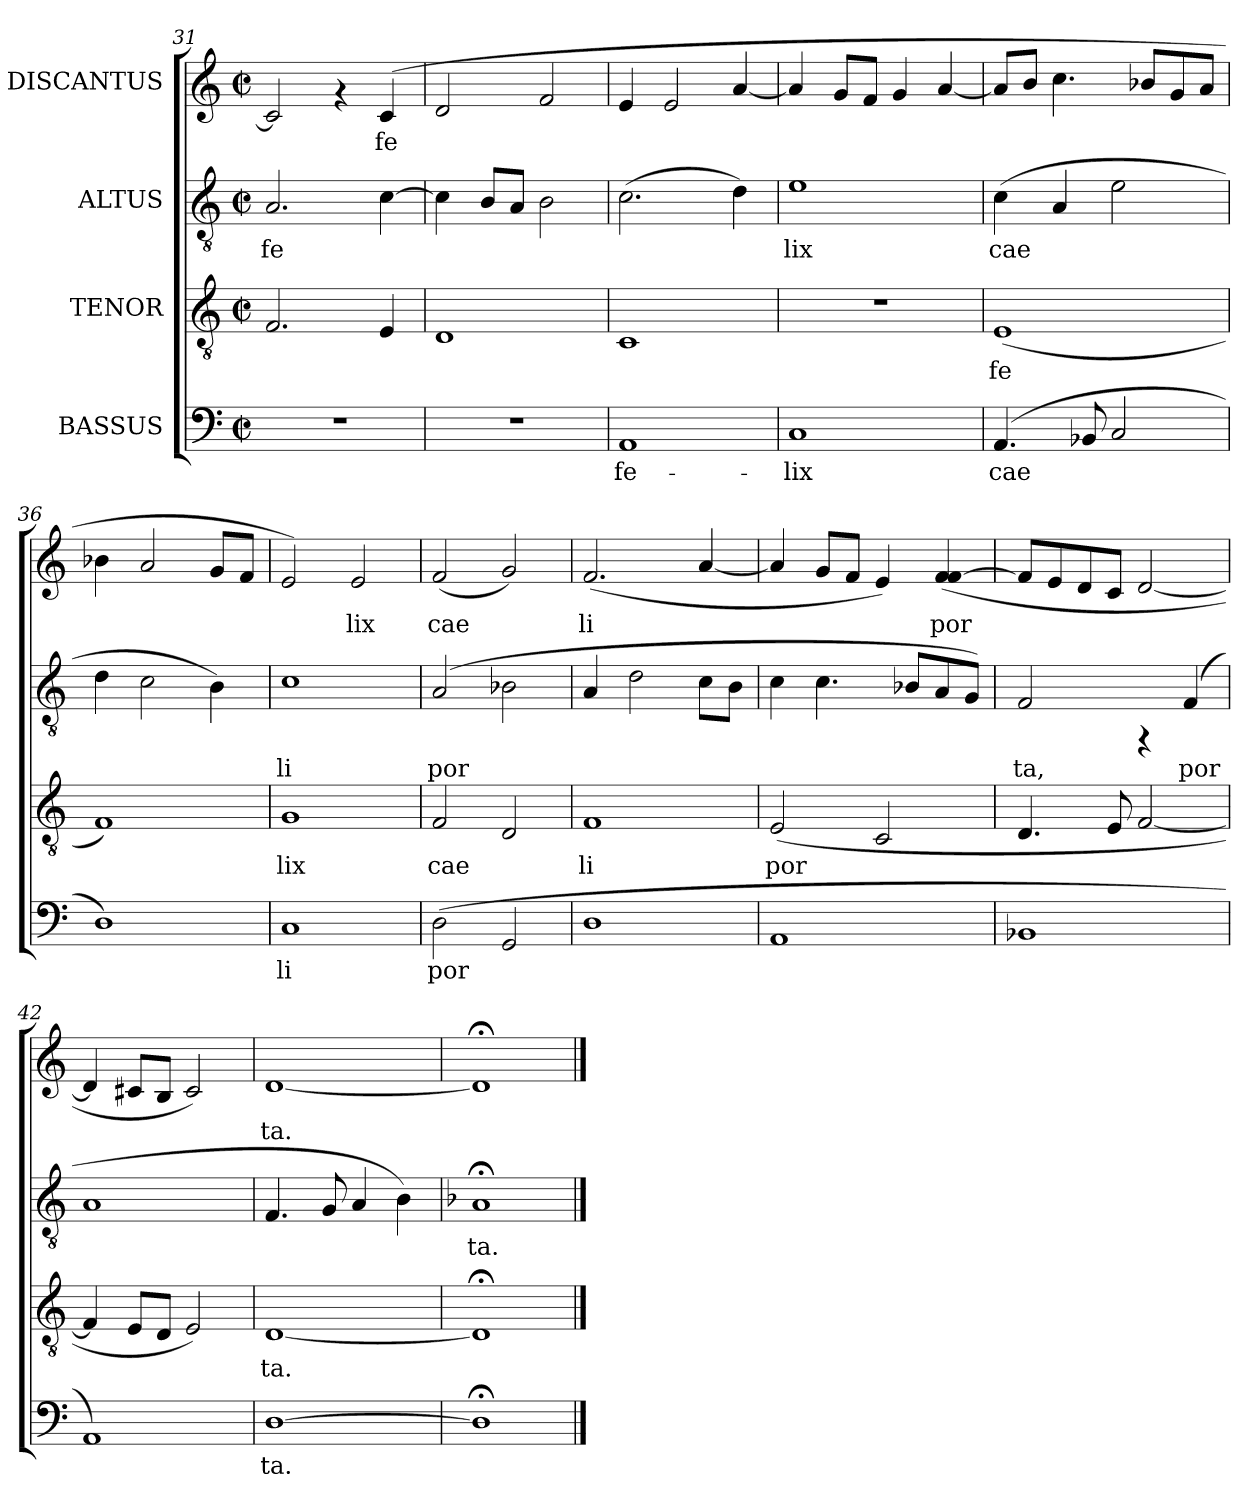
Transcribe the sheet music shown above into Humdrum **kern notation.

**kern	**text	**kern	**text	**kern	**text	**kern	**text
*part4	*part4	*part3	*part3	*part2	*part2	*part1	*part1
*staff4	*staff4	*staff3	*staff3	*staff2	*staff2	*staff1	*staff1
*I"BASSUS	*	*I"TENOR	*	*I"ALTUS	*	*I"DISCANTUS	*
*clefF4	*	*clefGv2	*	*clefGv2	*	*clefG2	*
*k[]	*	*k[]	*	*k[]	*	*k[]	*
*C:	*	*C:	*	*C:	*	*C:	*
*M2/2	*	*M2/2	*	*M2/2	*	*M2/2	*
*met(c|)	*	*met(c|)	*	*met(c|)	*	*met(c|)	*
=31	=31	=31	=31	=31	=31	=31	=31
!	!	!	!LO:LY:b:cj	!	!LO:LY:b:cj	!	!LO:LY:b:cj
1r	.	2.F/	.	2.A/	fe-	2c/]	.
.	.	.	.	.	.	4rf	.
!	!	!	!LO:LY:b:cj	!	!LO:LY:b:cj	!	!LO:LY:b:cj
.	.	4E/	.	[>4c\	--	(>4c/	fe-
=32	=32	=32	=32	=32	=32	=32	=32
!	!	!	!LO:LY:b:cj	!	!LO:LY:b:cj	!	!LO:LY:b:cj
1r	.	1D	.	4c\]	--	2d/	--
!	!	!	!	!	!LO:LY:b:cj	!	!
.	.	.	.	8B/L	--	.	.
!	!	!	!	!	!LO:LY:b:cj	!	!
.	.	.	.	8A/J	--	.	.
!	!	!	!	!	!LO:LY:b:cj	!	!LO:LY:b:cj
.	.	.	.	2B\	--	2f/	--
!!LO:PB:g=z
=33	=33	=33	=33	=33	=33	=33	=33
!	!LO:LY:b:rj	!	!LO:LY:b:cj	!	!LO:LY:b:cj	!	!LO:LY:b:cj
1AA	fe-	1C	.	(>2.c\	--	4e/	--
!	!	!	!	!	!	!	!LO:LY:b:cj
.	.	.	.	.	.	2e/	--
!	!	!	!	!	!LO:LY:b:cj	!	!LO:LY:b:cj
.	.	.	.	4d\)	--	[<4a/	--
=34	=34	=34	=34	=34	=34	=34	=34
!	!LO:LY:b:rj	!	!	!	!LO:LY:b:cj	!	!LO:LY:b:cj
1C	-lix	1r	.	1e	-lix	4a/]	--
!	!	!	!	!	!	!	!LO:LY:b:cj
.	.	.	.	.	.	8g/L	--
!	!	!	!	!	!	!	!LO:LY:b:cj
.	.	.	.	.	.	8f/J	--
!	!	!	!	!	!	!	!LO:LY:b:cj
.	.	.	.	.	.	4g/	--
!	!	!	!	!	!	!	!LO:LY:b:cj
.	.	.	.	.	.	[<4a/	--
=35	=35	=35	=35	=35	=35	=35	=35
!	!LO:LY:b:rj	!	!LO:LY:b:cj	!	!LO:LY:b:cj	!	!LO:LY:b:cj
(>4.AA/	cae-	(<1E	fe-	(>4c\	cae-	8a/L]	--
!	!	!	!	!	!	!	!LO:LY:b:cj
.	.	.	.	.	.	8b/J	--
!	!	!	!	!	!LO:LY:b:cj	!	!LO:LY:b:cj
.	.	.	.	4A/	--	4.cc\	--
!	!LO:LY:b:rj	!	!	!	!	!	!
8BB-X/	--	.	.	.	.	.	.
!	!LO:LY:b:rj	!	!	!	!LO:LY:b:cj	!	!
2C/	--	.	.	2e\	--	.	.
!	!	!	!	!	!	!	!LO:LY:b:cj
.	.	.	.	.	.	8b-/L	--
!	!	!	!	!	!	!	!LO:LY:b:cj
.	.	.	.	.	.	8g/	--
!	!	!	!	!	!	!	!LO:LY:b:cj
.	.	.	.	.	.	8a/J	--
=36	=36	=36	=36	=36	=36	=36	=36
!	!LO:LY:b:rj	!	!LO:LY:b:cj	!	!LO:LY:b:cj	!	!LO:LY:b:cj
1D)	--	1F)	--	4d\	--	4b-X\	--
!	!	!	!	!	!LO:LY:b:cj	!	!LO:LY:b:cj
.	.	.	.	2c\	--	2a/	--
!	!	!	!	!	!LO:LY:b:cj	!	!LO:LY:b:cj
.	.	.	.	4B\)	--	8g/L	--
!	!	!	!	!	!	!	!LO:LY:b:cj
.	.	.	.	.	.	8f/J	--
=37	=37	=37	=37	=37	=37	=37	=37
!	!LO:LY:b:rj	!	!LO:LY:b:cj	!	!LO:LY:b:cj	!	!LO:LY:b:cj
1C	-li	1G	-lix	1c	-li	2e/)	--
!	!	!	!	!	!	!	!LO:LY:b:cj
.	.	.	.	.	.	2e/	-lix
=38	=38	=38	=38	=38	=38	=38	=38
!	!LO:LY:b:rj	!	!LO:LY:b:cj	!	!LO:LY:b:cj	!	!LO:LY:b:cj
(>2D\	por-	2F/	cae-	(>2A/	por-	(<2f/	cae-
!	!LO:LY:b:rj	!	!LO:LY:b:cj	!	!LO:LY:b:cj	!	!LO:LY:b:cj
2GG/	--	2D/	--	2B-\	--	2g/)	--
!!LO:LB:g=z
=39	=39	=39	=39	=39	=39	=39	=39
!	!LO:LY:b:rj	!	!LO:LY:b:cj	!	!LO:LY:b:cj	!	!LO:LY:b:cj
1D	--	1F	-li	4A/	--	(<2.f/	-li
!	!	!	!	!	!LO:LY:b:cj	!	!
.	.	.	.	2d\	--	.	.
!	!	!	!	!	!LO:LY:b:cj	!	!LO:LY:b:cj
.	.	.	.	8c\L	--	[<4a/	.
!	!	!	!	!	!LO:LY:b:cj	!	!
.	.	.	.	8B\J	--	.	.
=40	=40	=40	=40	=40	=40	=40	=40
!	!LO:LY:b:rj	!	!LO:LY:b:cj	!	!LO:LY:b:cj	!	!LO:LY:b:cj
1AA	--	(<2E/	por-	4c\	--	4a/]	.
!	!	!	!	!	!LO:LY:b:cj	!	!LO:LY:b:cj
.	.	.	.	4.c\	--	8g/L	.
!	!	!	!	!	!	!	!LO:LY:b:cj
.	.	.	.	.	.	8f/J	.
!	!	!	!LO:LY:b:cj	!	!	!	!LO:LY:b:cj
.	.	2C/	--	.	.	4e/)	.
!	!	!	!	!	!LO:LY:b:cj	!	!
.	.	.	.	8B-/L	--	.	.
!	!	!	!	!	!LO:LY:b:cj	!	!LO:LY:b:cj
.	.	.	.	8A/	--	(<4f/ [<4f/	por-
!	!	!	!	!	!LO:LY:b:cj	!	!
.	.	.	.	8G/J)	--	.	.
=41	=41	=41	=41	=41	=41	=41	=41
!	!LO:LY:b:rj	!	!LO:LY:b:cj	!	!LO:LY:b:cj	!	!LO:LY:b:cj
1BB-X	--	4.D/	--	2F/	-ta,	8f/L]	--
!	!	!	!	!	!	!	!LO:LY:b:cj
.	.	.	.	.	.	8e/	--
!	!	!	!	!	!	!	!LO:LY:b:cj
.	.	.	.	.	.	8d/	--
!	!	!	!LO:LY:b:cj	!	!	!	!LO:LY:b:cj
.	.	8E/	--	.	.	8c/J	--
!	!	!	!LO:LY:b:cj	!	!	!	!LO:LY:b:cj
.	.	[<2F/	--	4rFF	.	[<2d/	--
!	!	!	!	!	!LO:LY:b:cj	!	!
.	.	.	.	(<4F/	por-	.	.
=42	=42	=42	=42	=42	=42	=42	=42
!	!LO:LY:b:rj	!	!LO:LY:b:cj	!	!LO:LY:b:cj	!	!LO:LY:b:cj
1AA)	--	4F/]	--	1A	--	4d/]	--
!	!	!	!LO:LY:b:cj	!	!	!	!LO:LY:b:cj
.	.	8E/L	--	.	.	8c#/L	--
!	!	!	!LO:LY:b:cj	!	!	!	!LO:LY:b:cj
.	.	8D/J	--	.	.	8B/J	--
!	!	!	!LO:LY:b:cj	!	!	!	!LO:LY:b:cj
.	.	2E/)	--	.	.	2c#/)	--
=43	=43	=43	=43	=43	=43	=43	=43
!	!LO:LY:b:rj	!	!LO:LY:b:cj	!	!LO:LY:b:cj	!	!LO:LY:b:cj
[>1D	-ta.	[<1D	-ta.	4.F/	--	[<1d	-ta.
!	!	!	!	!	!LO:LY:b:cj	!	!
.	.	.	.	8G/	--	.	.
!	!	!	!	!	!LO:LY:b:cj	!	!
.	.	.	.	4A/	--	.	.
!	!	!	!	!	!LO:LY:b:cj	!	!
.	.	.	.	4B\)	--	.	.
=44	=44	=44	=44	=44	=44	=44	=44
*	*	*	*	*k[b-]	*	*	*
*	*	*	*	*F:	*	*	*
!	!LO:LY:b:rj	!	!LO:LY:b:cj	!	!LO:LY:b:cj	!	!LO:LY:b:cj
1D;<]	.	1D;<]	.	1A;<	-ta.	1d;<]	.
==	==	==	==	==	==	==	==
*-	*-	*-	*-	*-	*-	*-	*-
